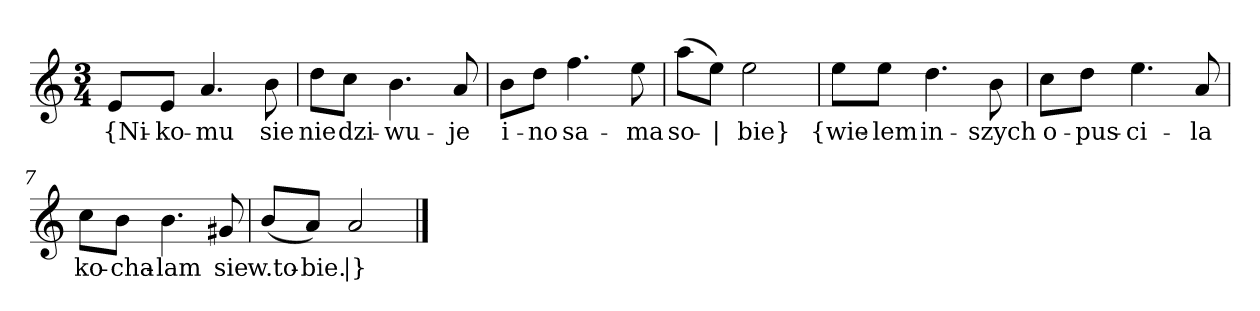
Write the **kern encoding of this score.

**kern	**text
*part1	*part1
*staff1	*staff1
*clefG2	*
*k[]	*
*a:	*
*M3/4	*
=	=
8e/L	{Ni-
8e/J	-ko-
4.a	-mu
8b	sie
=2	=2
8dd\L	nie
8cc\J	dzi-
4.b	-wu-
8a	-je
=3	=3
8b\L	i-
8dd\J	-no
4.ff	sa-
8ee	-ma
=4	=4
(8aa\L	so-
8ee\J)	|
2ee	-bie}
=5y	=5y
8ee\L	{wie-
8ee\J	-lem
4.dd	in-
8b	-szych
=6	=6
8cc\L	o-
8dd\J	-pus-
4.ee	-ci-
8a	-la
=7	=7
8cc\L	ko-
8b\J	-cha-
4.b	-lam
8g#X	sie
=8	=8
(8b/L	w.to-
8a/J)	-bie.
2a	|}
==	==
*-	*-
